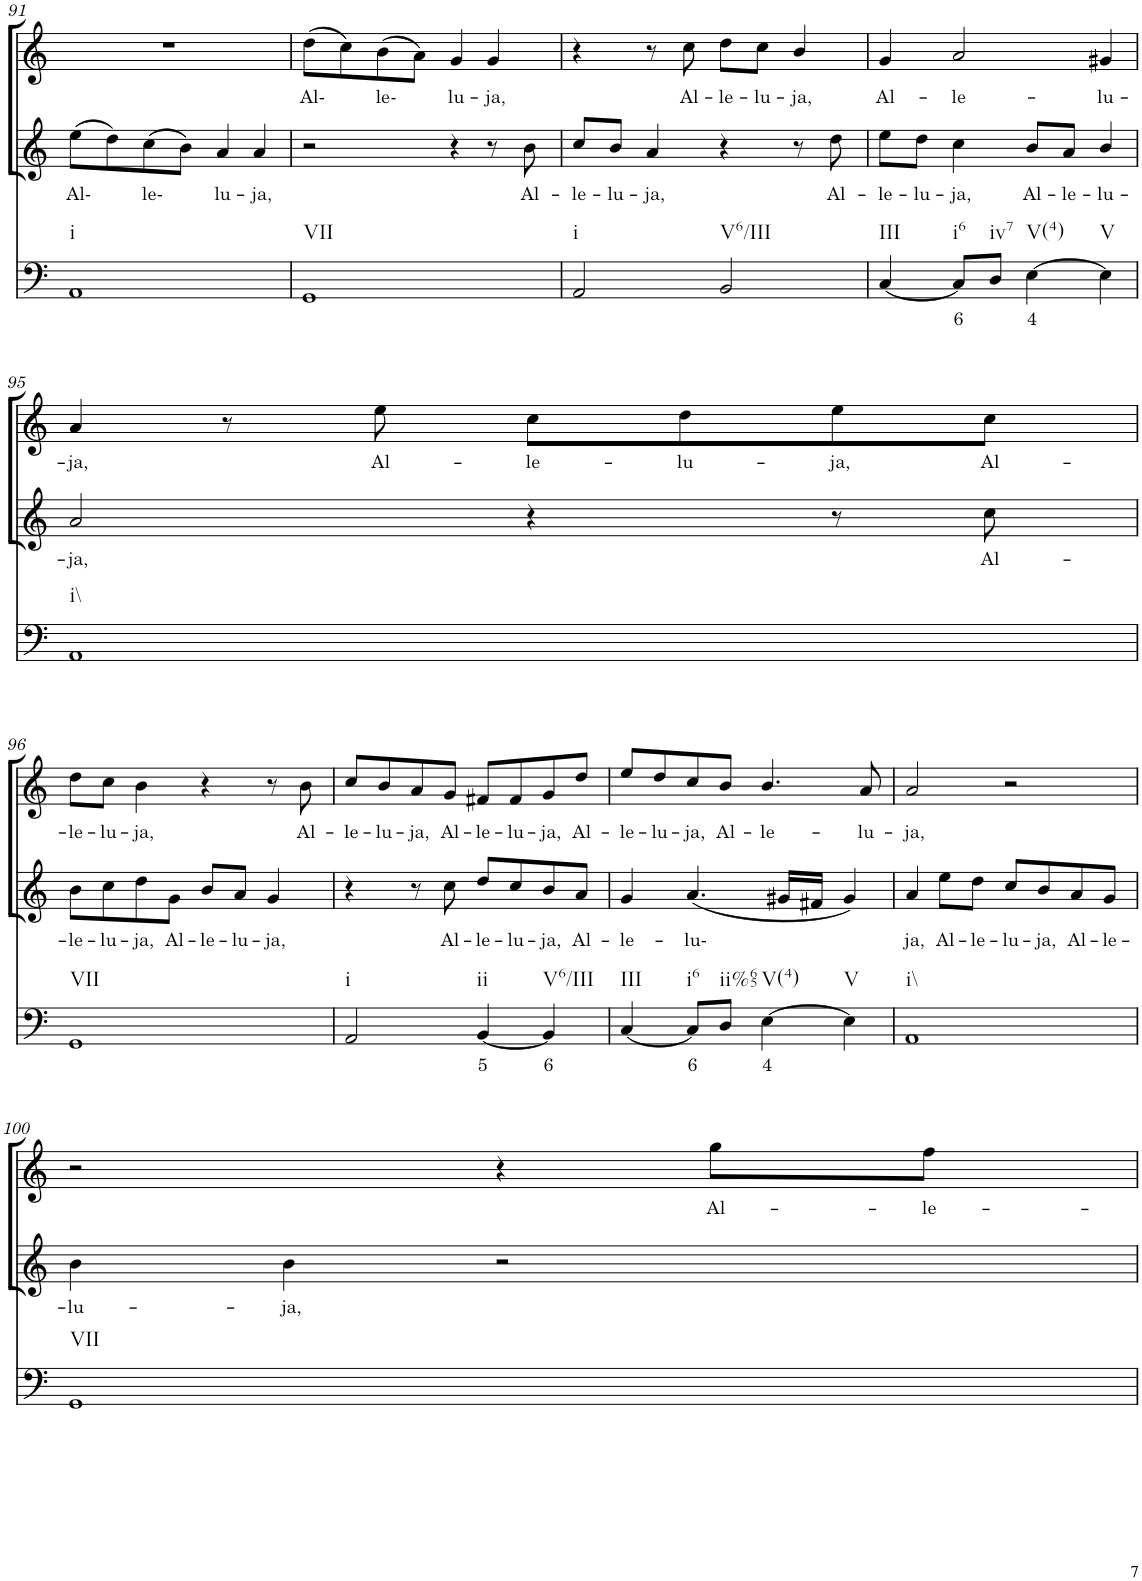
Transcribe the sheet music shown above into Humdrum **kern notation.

**kern	**text	**kern	**text	**kern	**text
*part3	*part3	*part2	*part2	*part1	*part1
*staff3	*staff3	*staff2	*staff2	*staff1	*staff1
*I"Continuo	*	*I"Soprano II	*	*I"Soprano I	*
!!LO:PB:g=z
*clefF4	*	*clefG2	*	*clefG2	*
*k[]	*	*k[]	*	*k[]	*
*M4/4	*	*M4/4	*	*M4/4	*
=91	=91	=91	=91	=91	=91
!LO:TX:b:t=i	!	!	!	!	!
!	!	!	!LO:LY:b	!	!
1AA	.	(8ee\L	Al-	1r	.
.	.	8dd\)	.	.	.
!	!	!	!LO:LY:b	!	!
.	.	(8cc\	le-	.	.
.	.	8b\J)	.	.	.
!	!	!	!LO:LY:b	!	!
.	.	4a/	lu-	.	.
!	!	!	!LO:LY:b	!	!
.	.	4a/	ja,	.	.
=92	=92	=92	=92	=92	=92
!LO:TX:b:t=VII	!	!	!	!	!
!	!	!	!	!	!LO:LY:b
1GG	.	2r	.	(8dd\L	Al-
.	.	.	.	8cc\)	.
!	!	!	!	!	!LO:LY:b
.	.	.	.	(8b\	le-
.	.	.	.	8a\J)	.
!	!	!	!	!	!LO:LY:b
.	.	4r	.	4g/	lu-
!	!	!	!	!	!LO:LY:b
.	.	8r	.	4g/	ja,
!	!	!	!LO:LY:b	!	!
.	.	8b\	Al-	.	.
=93	=93	=93	=93	=93	=93
!LO:TX:b:t=i	!	!	!	!	!
!	!	!	!LO:LY:b	!	!
2AA/	.	8cc/L	le-	4r	.
!	!	!	!LO:LY:b	!	!
.	.	8b/J	lu-	.	.
!	!	!	!LO:LY:b	!	!
.	.	4a/	ja,	8r	.
!	!	!	!	!	!LO:LY:b
.	.	.	.	8cc\	Al-
!LO:TX:b:t=V6/III	!	!	!	!	!
!	!	!	!	!	!LO:LY:b
2BB/	.	4r	.	8dd\L	le-
!	!	!	!	!	!LO:LY:b
.	.	.	.	8cc\J	lu-
!	!	!	!	!	!LO:LY:b
.	.	8r	.	4b/	ja,
!	!	!	!LO:LY:b	!	!
.	.	8dd\	Al-	.	.
=94	=94	=94	=94	=94	=94
!LO:TX:b:t=III	!	!	!	!	!
!	!	!	!LO:LY:b	!	!LO:LY:b
[4C/	.	8ee\L	le-	4g/	Al-
!	!	!	!LO:LY:b	!	!
.	.	8dd\J	lu-	.	.
!LO:TX:b:t=i6	!	!	!	!	!
!	!LO:LY:b	!	!LO:LY:b	!	!LO:LY:b
8C/L]	6	4cc\	ja,	2a/	le-
!LO:TX:b:t=iv7	!	!	!	!	!
8D/J	.	.	.	.	.
!LO:TX:b:t=V(4)	!	!	!	!	!
!	!LO:LY:b	!	!LO:LY:b	!	!
[4E\	4	8b/L	Al-	.	.
!	!	!	!LO:LY:b	!	!
.	.	8a/J	le-	.	.
!LO:TX:b:t=V	!	!	!	!	!
!	!	!	!LO:LY:b	!	!LO:LY:b
4E\]	.	4b/	lu-	4g#X/	lu-
!!LO:LB:g=z
=95	=95	=95	=95	=95	=95
!LO:TX:b:t=i\\	!	!	!	!	!
!	!	!	!LO:LY:b	!	!LO:LY:b
1AA	.	2a/	ja,	4a/	ja,
.	.	.	.	8r	.
!	!	!	!	!	!LO:LY:b
.	.	.	.	8ee\	Al-
!	!	!	!	!	!LO:LY:b
.	.	4r	.	8cc\L	le-
!	!	!	!	!	!LO:LY:b
.	.	.	.	8dd\	lu-
!	!	!	!	!	!LO:LY:b
.	.	8r	.	8ee\	ja,
!	!	!	!LO:LY:b	!	!LO:LY:b
.	.	8cc\	Al-	8cc\J	Al-
!!LO:LB:g=z
=96	=96	=96	=96	=96	=96
!LO:TX:b:t=VII	!	!	!	!	!
!	!	!	!LO:LY:b	!	!LO:LY:b
1GG	.	8b\L	le-	8dd\L	le-
!	!	!	!LO:LY:b	!	!LO:LY:b
.	.	8cc\	lu-	8cc\J	lu-
!	!	!	!LO:LY:b	!	!LO:LY:b
.	.	8dd\	ja,	4b\	ja,
!	!	!	!LO:LY:b	!	!
.	.	8g\J	Al-	.	.
!	!	!	!LO:LY:b	!	!
.	.	8b/L	le-	4r	.
!	!	!	!LO:LY:b	!	!
.	.	8a/J	lu-	.	.
!	!	!	!LO:LY:b	!	!
.	.	4g/	ja,	8r	.
!	!	!	!	!	!LO:LY:b
.	.	.	.	8b\	Al-
=97	=97	=97	=97	=97	=97
!LO:TX:b:t=i	!	!	!	!	!
!	!	!	!	!	!LO:LY:b
2AA/	.	4r	.	8cc/L	le-
!	!	!	!	!	!LO:LY:b
.	.	.	.	8b/	lu-
!	!	!	!	!	!LO:LY:b
.	.	8r	.	8a/	ja,
!	!	!	!LO:LY:b	!	!LO:LY:b
.	.	8cc\	Al-	8g/J	Al-
!LO:TX:b:t=ii	!	!	!	!	!
!	!LO:LY:b	!	!LO:LY:b	!	!LO:LY:b
[4BB/	5	8dd/L	le-	8f#X/L	le-
!	!	!	!LO:LY:b	!	!LO:LY:b
.	.	8cc/	lu-	8f#/	lu-
!LO:TX:b:t=V6/III	!	!	!	!	!
!	!LO:LY:b	!	!LO:LY:b	!	!LO:LY:b
4BB/]	6	8b/	ja,	8g/	ja,
!	!	!	!LO:LY:b	!	!LO:LY:b
.	.	8a/J	Al-	8dd/J	Al-
=98	=98	=98	=98	=98	=98
!LO:TX:b:t=III	!	!	!	!	!
!	!	!	!LO:LY:b	!	!LO:LY:b
[4C/	.	4g/	le-	8ee/L	le-
!	!	!	!	!	!LO:LY:b
.	.	.	.	8dd/	lu-
!LO:TX:b:t=i6	!	!	!	!	!
!	!LO:LY:b	!	!LO:LY:b	!	!LO:LY:b
8C/L]	6	(4.a/	lu-	8cc/	ja,
!LO:TX:b:t=ii%65	!	!	!	!	!
!	!	!	!	!	!LO:LY:b
8D/J	.	.	.	8b/J	Al-
!LO:TX:b:t=V(4)	!	!	!	!	!
!	!LO:LY:b	!	!	!	!LO:LY:b
[4E\	4	.	.	4.b/	le-
.	.	16g#X/LL	.	.	.
.	.	16f#X/JJ	.	.	.
!LO:TX:b:t=V	!	!	!	!	!
4E\]	.	4g#/)	.	.	.
!	!	!	!	!	!LO:LY:b
.	.	.	.	8a/	lu-
=99	=99	=99	=99	=99	=99
!LO:TX:b:t=i\\	!	!	!	!	!
!	!	!	!LO:LY:b	!	!LO:LY:b
1AA	.	4a/	ja,	2a/	ja,
!	!	!	!LO:LY:b	!	!
.	.	8ee\L	Al-	.	.
!	!	!	!LO:LY:b	!	!
.	.	8dd\J	le-	.	.
!	!	!	!LO:LY:b	!	!
.	.	8cc/L	lu-	2r	.
!	!	!	!LO:LY:b	!	!
.	.	8b/	ja,	.	.
!	!	!	!LO:LY:b	!	!
.	.	8a/	Al-	.	.
!	!	!	!LO:LY:b	!	!
.	.	8g/J	le-	.	.
!!LO:LB:g=z
=100	=100	=100	=100	=100	=100
!LO:TX:b:t=VII	!	!	!	!	!
!	!	!	!LO:LY:b	!	!
1GG	.	4b\	lu-	2r	.
!	!	!	!LO:LY:b	!	!
.	.	4b\	ja,	.	.
.	.	2r	.	4r	.
!	!	!	!	!	!LO:LY:b
.	.	.	.	8gg\L	Al-
!	!	!	!	!	!LO:LY:b
.	.	.	.	8ff\J	le-
=	=	=	=	=	=
*-	*-	*-	*-	*-	*-
